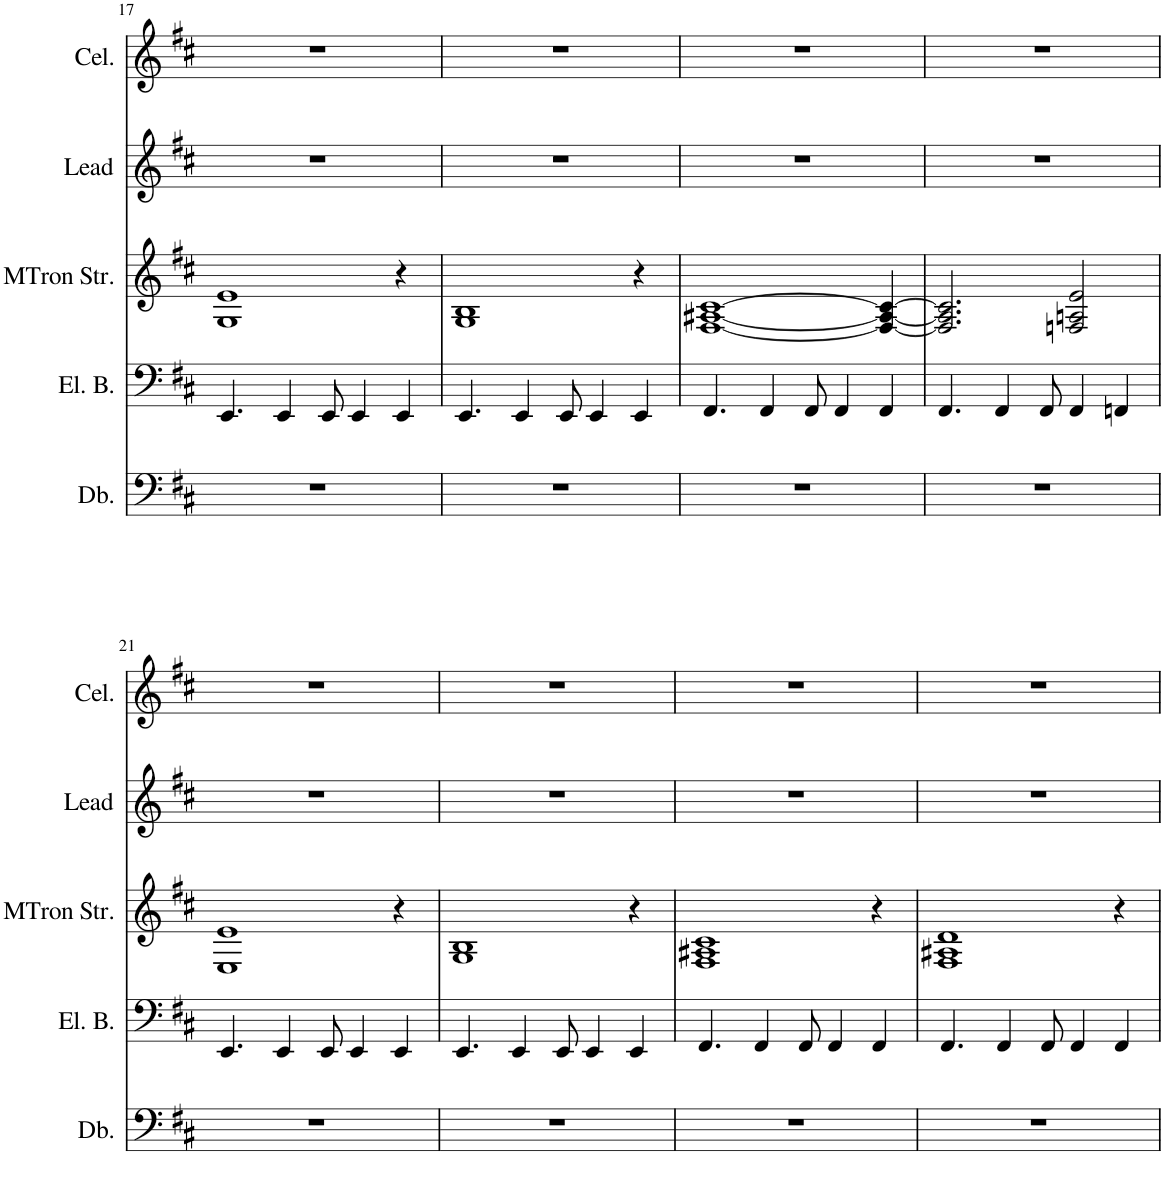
**kern	**kern	**kern	**kern	**kern
*part5	*part4	*part3	*part2	*part1
*staff5	*staff4	*staff3	*staff2	*staff1
*I"Double Bass	*I"Electric Bass	*I"Mellotron Strings	*I"Synth Lead	*I"Celesta
*I'Db.	*I'El. B.	*I'MTron Str.	*I'Lead	*I'Cel.
!!LO:PB:g=z
*clefF4	*clefF4	*clefG2	*clefG2	*clefG2
*Trd7c12	*Trd7c12	*	*	*Trd-7c-12
*k[f#c#]	*k[f#c#]	*k[f#c#]	*k[f#c#]	*k[f#c#]
*M5/4	*M5/4	*M5/4	*M5/4	*M5/4
=17	=17	=17	=17	=17
4%5r	4.EE/	1G 1e	4%5r	4%5r
.	4EE/	.	.	.
.	8EE/	.	.	.
.	4EE/	.	.	.
.	4EE/	4r	.	.
=18	=18	=18	=18	=18
4%5r	4.EE/	1G 1B	4%5r	4%5r
.	4EE/	.	.	.
.	8EE/	.	.	.
.	4EE/	.	.	.
.	4EE/	4r	.	.
=19	=19	=19	=19	=19
4%5r	4.FF#/	[1F# [1A#X [1c#	4%5r	4%5r
.	4FF#/	.	.	.
.	8FF#/	.	.	.
.	4FF#/	.	.	.
.	4FF#/	4F#/_ 4A#/_ 4c#/_	.	.
=20	=20	=20	=20	=20
4%5r	4.FF#/	2.F#/] 2.A#/] 2.c#/]	4%5r	4%5r
.	4FF#/	.	.	.
.	8FF#/	.	.	.
.	4FF#/	2Fn/ 2An/ 2e/	.	.
.	4FFn/	.	.	.
!!LO:LB:g=z
=21	=21	=21	=21	=21
4%5r	4.EE/	1E 1e	4%5r	4%5r
.	4EE/	.	.	.
.	8EE/	.	.	.
.	4EE/	.	.	.
.	4EE/	4r	.	.
=22	=22	=22	=22	=22
4%5r	4.EE/	1G 1B	4%5r	4%5r
.	4EE/	.	.	.
.	8EE/	.	.	.
.	4EE/	.	.	.
.	4EE/	4r	.	.
=23	=23	=23	=23	=23
4%5r	4.FF#/	1F# 1A#X 1c#	4%5r	4%5r
.	4FF#/	.	.	.
.	8FF#/	.	.	.
.	4FF#/	.	.	.
.	4FF#/	4r	.	.
=24	=24	=24	=24	=24
4%5r	4.FF#/	1F# 1A#X 1d	4%5r	4%5r
.	4FF#/	.	.	.
.	8FF#/	.	.	.
.	4FF#/	.	.	.
.	4FF#/	4r	.	.
=	=	=	=	=
*-	*-	*-	*-	*-
